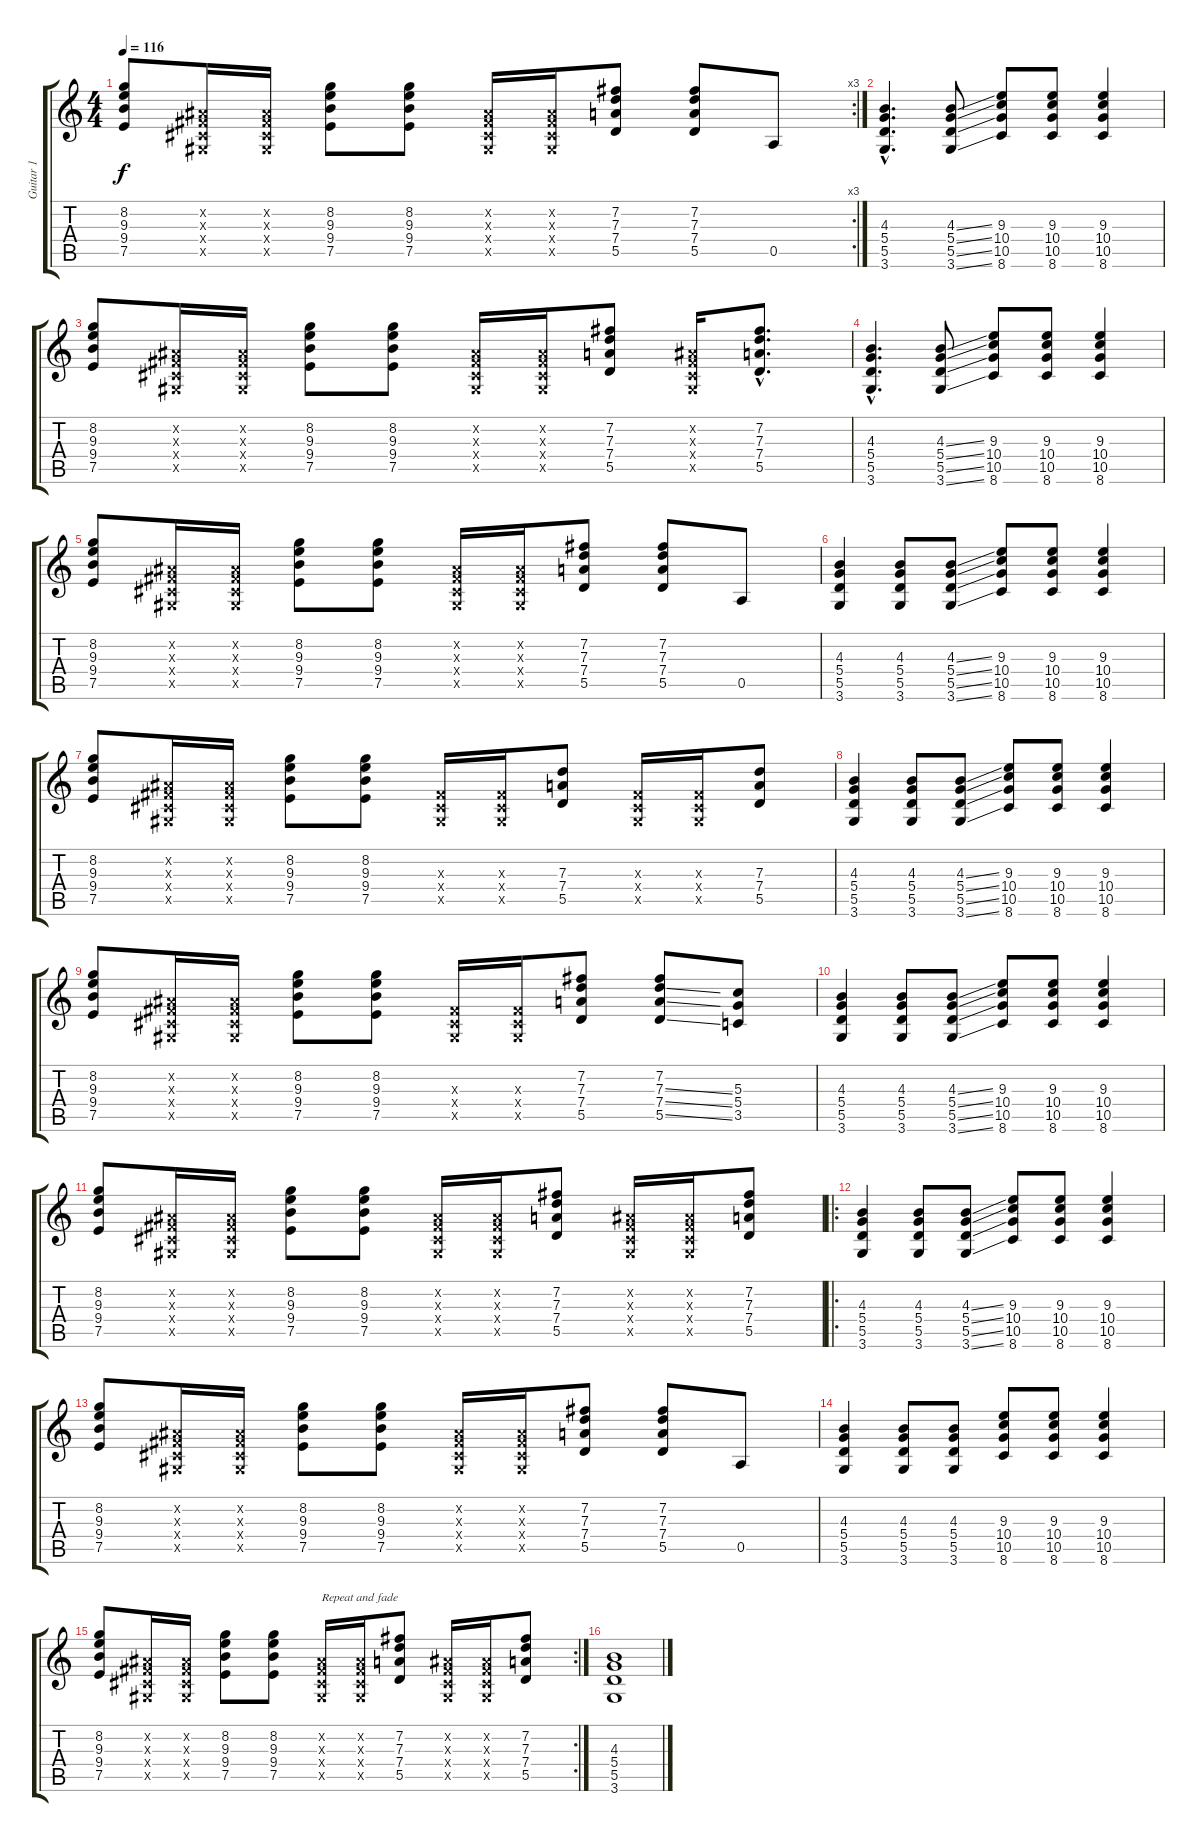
\track ("Guitar 1" "Guitar 1") {instrument acousticguitarnylon}
\staff {score tabs}
\tuning (E4 B3 G3 D3 A2 E2) {hide}
\rc 3
\ts (4 4)
\tempo 116
\clef g2
\ks c
(8.2 9.3 9.4 7.5).8{dy f} (-1.2{x} -1.3{x} -1.4{x} -1.5{x}).16 (-1.2{x} -1.3{x} -1.4{x} -1.5{x}).16 (8.2 9.3 9.4 7.5).8 (8.2 9.3 9.4 7.5).8 (-1.2{x} -1.3{x} -1.4{x} -1.5{x}).16 (-1.2{x} -1.3{x} -1.4{x} -1.5{x}).16 (7.2 7.3 7.4 5.5).8 (7.2 7.3 7.4 5.5).8 0.5.8 |
(4.3{hac} 5.4{hac} 5.5{hac} 3.6{hac}).4{d} (4.3{ss} 5.4{ss} 5.5{ss} 3.6{ss}).8 (9.3 10.4 10.5 8.6).8 (9.3 10.4 10.5 8.6).8 (9.3 10.4 10.5 8.6).4 |
(8.2 9.3 9.4 7.5).8 (-1.2{x} -1.3{x} -1.4{x} -1.5{x}).16 (-1.2{x} -1.3{x} -1.4{x} -1.5{x}).16 (8.2 9.3 9.4 7.5).8 (8.2 9.3 9.4 7.5).8 (-1.2{x} -1.3{x} -1.4{x} -1.5{x}).16 (-1.2{x} -1.3{x} -1.4{x} -1.5{x}).16 (7.2 7.3 7.4 5.5).8 (-1.2{x} -1.3{x} -1.4{x} -1.5{x}).16 (7.2{hac} 7.3{hac} 7.4{hac} 5.5{hac}).8{d} |
(4.3{hac} 5.4{hac} 5.5{hac} 3.6{hac}).4{d} (4.3{ss} 5.4{ss} 5.5{ss} 3.6{ss}).8 (9.3 10.4 10.5 8.6).8 (9.3 10.4 10.5 8.6).8 (9.3 10.4 10.5 8.6).4 |
(8.2 9.3 9.4 7.5).8 (-1.2{x} -1.3{x} -1.4{x} -1.5{x}).16 (-1.2{x} -1.3{x} -1.4{x} -1.5{x}).16 (8.2 9.3 9.4 7.5).8 (8.2 9.3 9.4 7.5).8 (-1.2{x} -1.3{x} -1.4{x} -1.5{x}).16 (-1.2{x} -1.3{x} -1.4{x} -1.5{x}).16 (7.2 7.3 7.4 5.5).8 (7.2 7.3 7.4 5.5).8 0.5.8 |
(4.3 5.4 5.5 3.6).4 (4.3 5.4 5.5 3.6).8 (4.3{ss} 5.4{ss} 5.5{ss} 3.6{ss}).8 (9.3 10.4 10.5 8.6).8 (9.3 10.4 10.5 8.6).8 (9.3 10.4 10.5 8.6).4 |
(8.2 9.3 9.4 7.5).8 (-1.2{x} -1.3{x} -1.4{x} -1.5{x}).16 (-1.2{x} -1.3{x} -1.4{x} -1.5{x}).16 (8.2 9.3 9.4 7.5).8 (8.2 9.3 9.4 7.5).8 (-1.3{x} -1.4{x} -1.5{x}).16 (-1.3{x} -1.4{x} -1.5{x}).16 (7.3 7.4 5.5).8 (-1.3{x} -1.4{x} -1.5{x}).16 (-1.3{x} -1.4{x} -1.5{x}).16 (7.3 7.4 5.5).8 |
(4.3 5.4 5.5 3.6).4 (4.3 5.4 5.5 3.6).8 (4.3{ss} 5.4{ss} 5.5{ss} 3.6{ss}).8 (9.3 10.4 10.5 8.6).8 (9.3 10.4 10.5 8.6).8 (9.3 10.4 10.5 8.6).4 |
(8.2 9.3 9.4 7.5).8 (-1.2{x} -1.3{x} -1.4{x} -1.5{x}).16 (-1.2{x} -1.3{x} -1.4{x} -1.5{x}).16 (8.2 9.3 9.4 7.5).8 (8.2 9.3 9.4 7.5).8 (-1.3{x} -1.4{x} -1.5{x}).16 (-1.3{x} -1.4{x} -1.5{x}).16 (7.2 7.3 7.4 5.5).8 (7.2 7.3{ss} 7.4{ss} 5.5{ss}).8 (5.3 5.4 3.5).8 |
(4.3 5.4 5.5 3.6).4 (4.3 5.4 5.5 3.6).8 (4.3{ss} 5.4{ss} 5.5{ss} 3.6{ss}).8 (9.3 10.4 10.5 8.6).8 (9.3 10.4 10.5 8.6).8 (9.3 10.4 10.5 8.6).4 |
(8.2 9.3 9.4 7.5).8 (-1.2{x} -1.3{x} -1.4{x} -1.5{x}).16 (-1.2{x} -1.3{x} -1.4{x} -1.5{x}).16 (8.2 9.3 9.4 7.5).8 (8.2 9.3 9.4 7.5).8 (-1.2{x} -1.3{x} -1.4{x} -1.5{x}).16 (-1.2{x} -1.3{x} -1.4{x} -1.5{x}).16 (7.2 7.3 7.4 5.5).8 (-1.2{x} -1.3{x} -1.4{x} -1.5{x}).16 (-1.2{x} -1.3{x} -1.4{x} -1.5{x}).16 (7.2 7.3 7.4 5.5).8 |
\ro
(4.3 5.4 5.5 3.6).4 (4.3 5.4 5.5 3.6).8 (4.3{ss} 5.4{ss} 5.5{ss} 3.6{ss}).8 (9.3 10.4 10.5 8.6).8 (9.3 10.4 10.5 8.6).8 (9.3 10.4 10.5 8.6).4 |
(8.2 9.3 9.4 7.5).8 (-1.2{x} -1.3{x} -1.4{x} -1.5{x}).16 (-1.2{x} -1.3{x} -1.4{x} -1.5{x}).16 (8.2 9.3 9.4 7.5).8 (8.2 9.3 9.4 7.5).8 (-1.2{x} -1.3{x} -1.4{x} -1.5{x}).16 (-1.2{x} -1.3{x} -1.4{x} -1.5{x}).16 (7.2 7.3 7.4 5.5).8 (7.2 7.3 7.4 5.5).8 0.5.8 |
(4.3 5.4 5.5 3.6).4 (4.3 5.4 5.5 3.6).8 (4.3 5.4 5.5 3.6).8 (9.3 10.4 10.5 8.6).8 (9.3 10.4 10.5 8.6).8 (9.3 10.4 10.5 8.6).4 |
\rc 2
(8.2 9.3 9.4 7.5).8 (-1.2{x} -1.3{x} -1.4{x} -1.5{x}).16 (-1.2{x} -1.3{x} -1.4{x} -1.5{x}).16 (8.2 9.3 9.4 7.5).8 (8.2 9.3 9.4 7.5).8 (-1.2{x} -1.3{x} -1.4{x} -1.5{x}).16{txt "Repeat and fade"} (-1.2{x} -1.3{x} -1.4{x} -1.5{x}).16 (7.2 7.3 7.4 5.5).8 (-1.2{x} -1.3{x} -1.4{x} -1.5{x}).16 (-1.2{x} -1.3{x} -1.4{x} -1.5{x}).16 (7.2 7.3 7.4 5.5).8 |
(4.3 5.4 5.5 3.6).1
